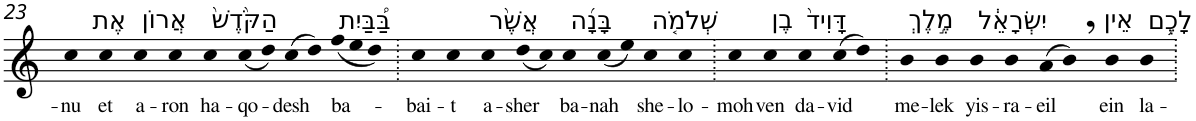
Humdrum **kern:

**kern	**text
*part1	*part1
*staff1	*staff1
*I"Piano	*
*I'Pno	*
!!LO:PB:g=z
*clefG2	*
*k[]	*
=23	=23
!	!LO:LY:b
4cc	-nu
!LO:TX:a:t=אֶת	!
!	!LO:LY:b
4cc	et
!LO:TX:a:t=אֲרוֹן	!
!	!LO:LY:b
4cc	a-
!	!LO:LY:b
4cc	-ron
!LO:TX:a:t=הַקֹּ֙דֶשׁ֙	!
!	!LO:LY:b
4cc	ha-
!	!LO:LY:b
(<8cc	-qo-
8dd)	.
!	!LO:LY:b
(>8cc	-desh
8dd)	.
*Xtuplet	*
!LO:TX:a:t=בַּ֠בַּיִת	!
!	!LO:LY:b
(<12ff	ba-
12ee	.
12dd)	.
=24.	=24.
!	!LO:LY:b
4cc	-bai-
!	!LO:LY:b
4cc	-t
!LO:TX:a:t=אֲשֶׁ֨ר	!
!	!LO:LY:b
4cc	a-
!	!LO:LY:b
(<8dd	-sher
8cc)	.
!LO:TX:a:t=בָּנָ֜ה	!
!	!LO:LY:b
4cc	ba-
!	!LO:LY:b
(<8cc	-nah
8ee)	.
!LO:TX:a:t=שְׁלֹמֹ֤ה	!
!	!LO:LY:b
4cc	she-
!	!LO:LY:b
4cc	-lo-
=25.	=25.
!	!LO:LY:b
4cc	-moh
!LO:TX:a:t=בֶן	!
!	!LO:LY:b
4cc	ven
!LO:TX:a:t=דָּוִיד֙	!
!	!LO:LY:b
4cc	da-
!	!LO:LY:b
(>8cc	-vid
8dd)	.
=26.	=26.
!LO:TX:a:t=מֶ֣לֶךְ	!
!	!LO:LY:b
4b	me-
!	!LO:LY:b
4b	-lek
!LO:TX:a:t=יִשְׂרָאֵ֔ל	!
!	!LO:LY:b
4b	yis-
!	!LO:LY:b
4b	-ra-
!	!LO:LY:b
(>8a	-eil
8b,)	.
!LO:TX:a:t=אֵין	!
!	!LO:LY:b
4b	ein
!LO:TX:a:t=לָכֶ֥ם	!
!	!LO:LY:b
4b	la-
=.	=.
*-	*-
